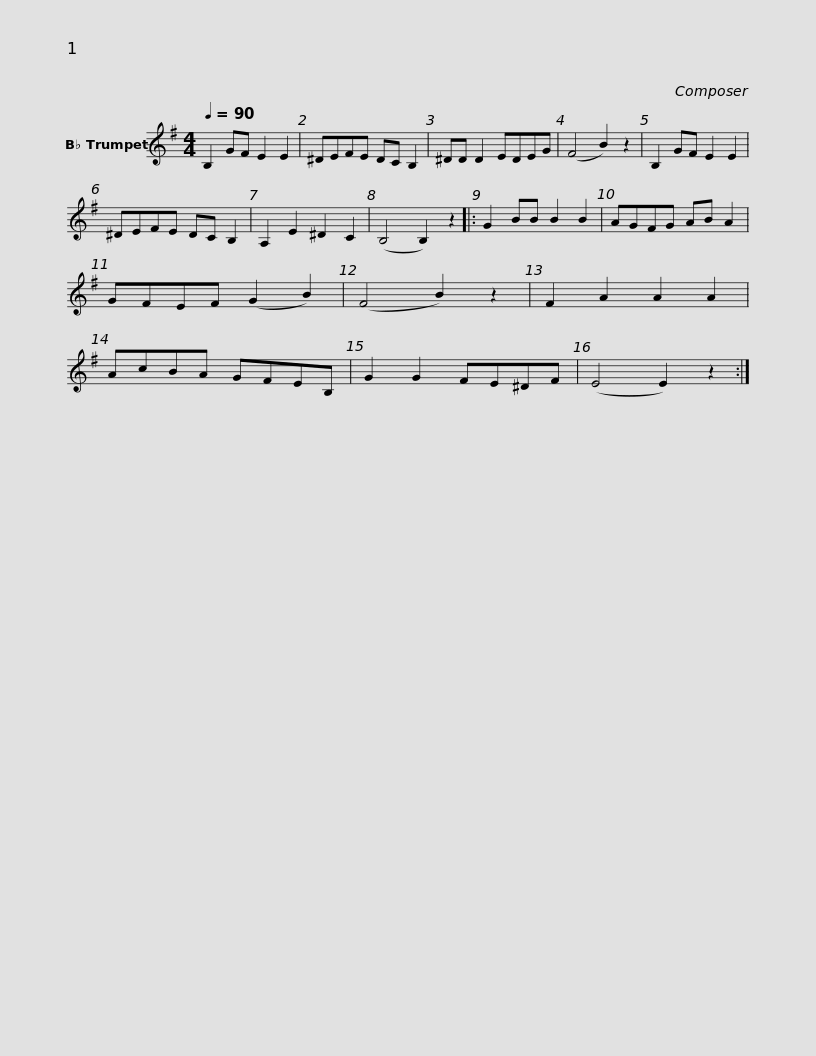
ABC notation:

X:1
L:1/8
Q:1/4=90
M:4/4
I:linebreak $
K:none
V:1 treble transpose=-2
V:1
[K:G] B,2 GF E2 E2 | ^DEFE DC B,2 | ^DD D2 EDEG | (F4 B2) z2 |$ B,2 GF E2 E2 | %5
 ^DEFE DC B,2 | A,2 E2 ^D2 C2 | (B,4 B,2) z2 |:$ G2 BB B2 B2 | AGFG AB A2 | %10
 GFEF (G2 B2) | (F4 B2) z2 |$ F2 A2 A2 A2 | AcBA GFEB, | G2 G2 FE^DF | %15
 (E4 E2) z2 :| %16
